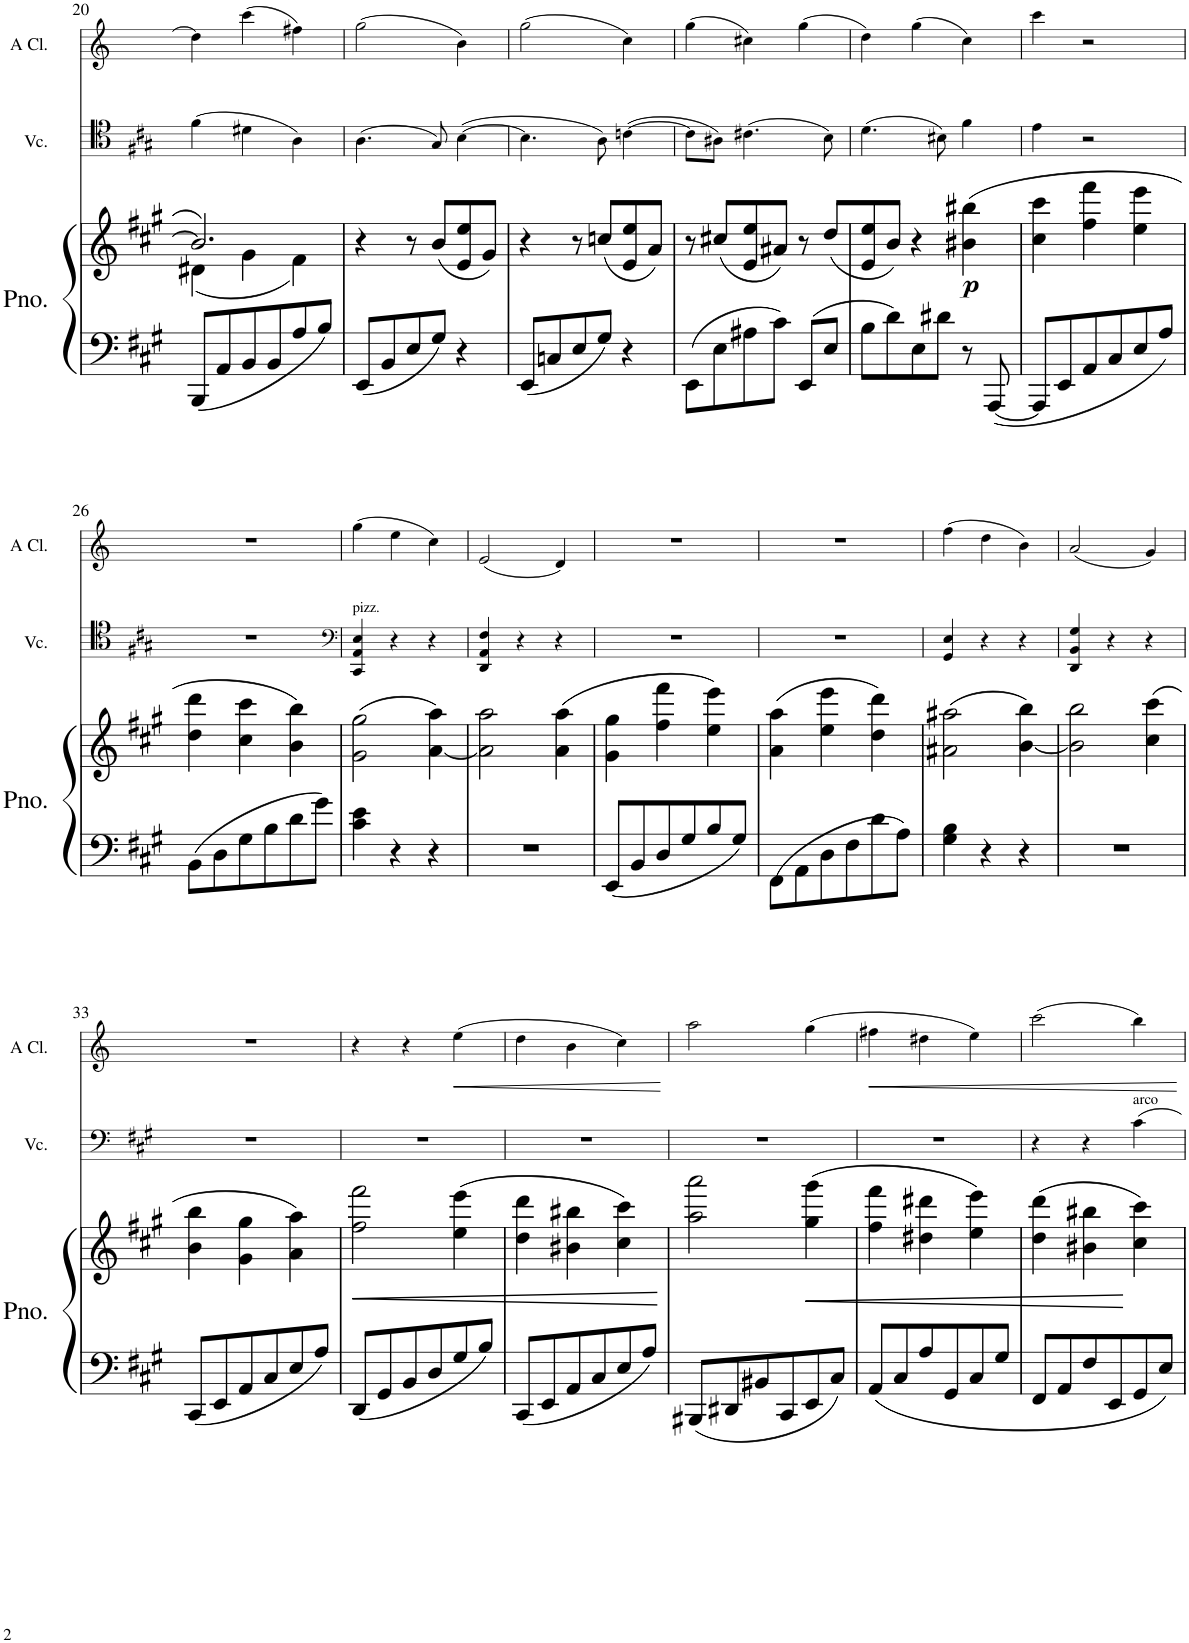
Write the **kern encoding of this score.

**kern	**kern	**dynam	**kern	**kern	**dynam
*part3	*part3	*part3	*part2	*part1	*part1
*staff4	*staff3	*staff3/4	*staff2	*staff1	*staff1
*I"Piano	*	*	*I"Violoncello	*I"Clarinet in A	*
*I'Pno.	*	*	*I'Vc.	*	*
!!LO:PB:g=z
*clefF4	*clefG2	*	*clefC4	*clefG2	*
*	*	*	*	*Trd1c2	*
*k[f#c#g#]	*k[f#c#g#]	*	*k[f#c#g#]	*k[]	*
*M3/4	*M3/4	*	*M3/4	*M3/4	*
=20	=20	=20	=20	=20	=20
*	*^	*	*	*	*
8BBB/L	2.b/]	(4d#X\	.	(4f#\	4dd\]	.
8AA/	.	.	.	.	.	.
8BB/	.	4g#\	.	4d#X\	(4ccc\	.
8BB/	.	.	.	.	.	.
8A/	.	4f#\)	.	4A\)	4ff#X\)	.
8B/J	.	.	.	.	.	.
*	*v	*v	*	*	*	*
=21	=21	=21	=21	=21	=21
8EE/L	4r	.	(4.A\	(2gg\	.
8BB/	.	.	.	.	.
8E/	8r	.	.	.	.
8G#/J	(8b/L	.	8G#/)	.	.
4r	8e/ 8ee/	.	([4B\	4b\)	.
.	8g#/J)	.	.	.	.
=22	=22	=22	=22	=22	=22
8EE/L	4r	.	4.B\]	(2gg\	.
8Cn/	.	.	.	.	.
8E/	8r	.	.	.	.
8G#/J	(8ccn/L	.	8A\)	.	.
4r	8e/ 8ee/	.	([4cn\	4cc\)	.
.	8a/J)	.	.	.	.
=23	=23	=23	=23	=23	=23
8EE\L	8r	.	8c\L]	(4gg\	.
8E\	(8cc#X/L	.	8A#X\J)	.	.
8A#X\	8e/ 8ee/	.	(4.c#X\	4cc#X\)	.
8c#\J	8a#X/J)	.	.	.	.
8EE/L	8r	.	.	(4gg\	.
8E/J	(8dd/L	.	8B\)	.	.
=24	=24	=24	=24	=24	=24
8B\L	8e/ 8ee/	.	(4.d\	4dd\)	.
8d\	8b/J)	.	.	.	.
8E\	4r	.	.	(4gg\	.
8d#X\J	.	.	8B#X\)	.	.
!	!	!LO:DY:b	!	!	!
8r	(4b#X\ 4bb#X\	p	4f#\	4cc\)	.
[8AAA/	.	.	.	.	.
=25	=25	=25	=25	=25	=25
8AAA/L]	4cc#\ 4ccc#\	.	4e\	4ccc\	.
8EE/	.	.	.	.	.
8AA/	4ff#\ 4fff#\	.	2r	2r	.
8C#/	.	.	.	.	.
8E/	4ee\ 4eee\	.	.	.	.
8A/J	.	.	.	.	.
!!LO:LB:g=z
=26	=26	=26	=26	=26	=26
8BB\L	4dd\ 4ddd\	.	2.r	2.r	.
8D\	.	.	.	.	.
8G#\	4cc#\ 4ccc#\	.	.	.	.
8B\	.	.	.	.	.
8d\	4b\ 4bb\)	.	.	.	.
8g#\J	.	.	.	.	.
=27	=27	=27	=27	=27	=27
*	*	*	*clefF4	*	*
!	!	!	!LO:TX:a:t=pizz.	!	!
4c#\ 4e\	(2g#\ 2gg#\	.	4CC#/ 4AA/ 4E/	(4gg\	.
4r	.	.	4r	4ee\	.
4r	[4a\ 4aa\)	.	4r	4cc\)	.
=28	=28	=28	=28	=28	=28
2.r	2a\] 2aa\	.	4DD/ 4AA/ 4F#/	(2e/	.
.	.	.	4r	.	.
.	(4a\ 4aa\	.	4r	4d/)	.
=29	=29	=29	=29	=29	=29
8EE/L	4g#\ 4gg#\	.	2.r	2.r	.
8BB/	.	.	.	.	.
8D/	4ff#\ 4fff#\	.	.	.	.
8G#/	.	.	.	.	.
8B/	4ee\ 4eee\)	.	.	.	.
8G#/J	.	.	.	.	.
=30	=30	=30	=30	=30	=30
8FF#\L	(4a\ 4aa\	.	2.r	2.r	.
8AA\	.	.	.	.	.
8D\	4ee\ 4eee\	.	.	.	.
8F#\	.	.	.	.	.
8d\	4dd\ 4ddd\)	.	.	.	.
8A\J	.	.	.	.	.
=31	=31	=31	=31	=31	=31
4G#\ 4B\	(2a#X\ 2aa#X\	.	4GG#/ 4E/	(4ff\	.
4r	.	.	4r	4dd\	.
4r	[4b\ 4bb\)	.	4r	4b\)	.
=32	=32	=32	=32	=32	=32
2.r	2b\] 2bb\	.	4DD/ 4BB/ 4G#/	(2a/	.
.	.	.	4r	.	.
.	(4cc#\ 4ccc#\	.	4r	4g/)	.
!!LO:LB:g=z
=33	=33	=33	=33	=33	=33
8CC#/L	4b\ 4bb\	.	2.r	2.r	.
8EE/	.	.	.	.	.
8AA/	4g#\ 4gg#\	.	.	.	.
8C#/	.	.	.	.	.
8E/	4a\ 4aa\)	.	.	.	.
8A/J	.	.	.	.	.
=34	=34	=34	=34	=34	=34
!	!	!LO:HP:b	!	!	!
8DD/L	2ff#\ 2fff#\	<	2.r	4r	.
8GG#/	.	.	.	.	.
8BB/	.	.	.	4r	.
8D/	.	.	.	.	.
!	!	!	!	!	!LO:HP:b
8G#/	(4ee\ 4eee\	.	.	(4ee\	<
8B/J	.	.	.	.	.
=35	=35	=35	=35	=35	=35
8CC#/L	4dd\ 4ddd\	.	2.r	4dd\	.
8EE/	.	.	.	.	.
8AA/	4b#X\ 4bb#X\	.	.	4b\	.
8C#/	.	.	.	.	.
8E/	4cc#\ 4ccc#\)	.	.	4cc\)	.
8A/J	.	.	.	.	.
.	.	[	.	.	[
=36	=36	=36	=36	=36	=36
8BBB#X/L	2aa\ 2aaa\	.	2.r	2aa\	.
8DD#X/	.	.	.	.	.
8BB#X/	.	.	.	.	.
8CC#/	.	.	.	.	.
!	!	!LO:HP:b	!	!	!
8EE/	(4gg#\ 4ggg#\	<	.	(4gg\	.
8C#/J	.	.	.	.	.
=37	=37	=37	=37	=37	=37
!	!	!	!	!	!LO:HP:b
8AA/L	4ff#\ 4fff#\	.	2.r	4ff#X\	<
8C#/	.	.	.	.	.
8A/	4dd#X\ 4ddd#X\	.	.	4dd#X\	.
8GG#/	.	.	.	.	.
8C#/	4ee\ 4eee\)	.	.	4ee\)	.
8G#/J	.	.	.	.	.
=38	=38	=38	=38	=38	=38
8FF#/L	(4dd\ 4ddd\	.	4r	(2ccc\	.
8AA/	.	.	.	.	.
8F#/	4b#X\ 4bb#X\	.	4r	.	.
8EE/	.	.	.	.	.
!	!	!	!LO:TX:a:t=arco	!	!
8GG#/	4cc#\ 4ccc#\)	[	4c#\	4bb\)	.
8E/J	.	.	.	.	.
.	.	.	.	.	[
=	=	=	=	=	=
*-	*-	*-	*-	*-	*-
